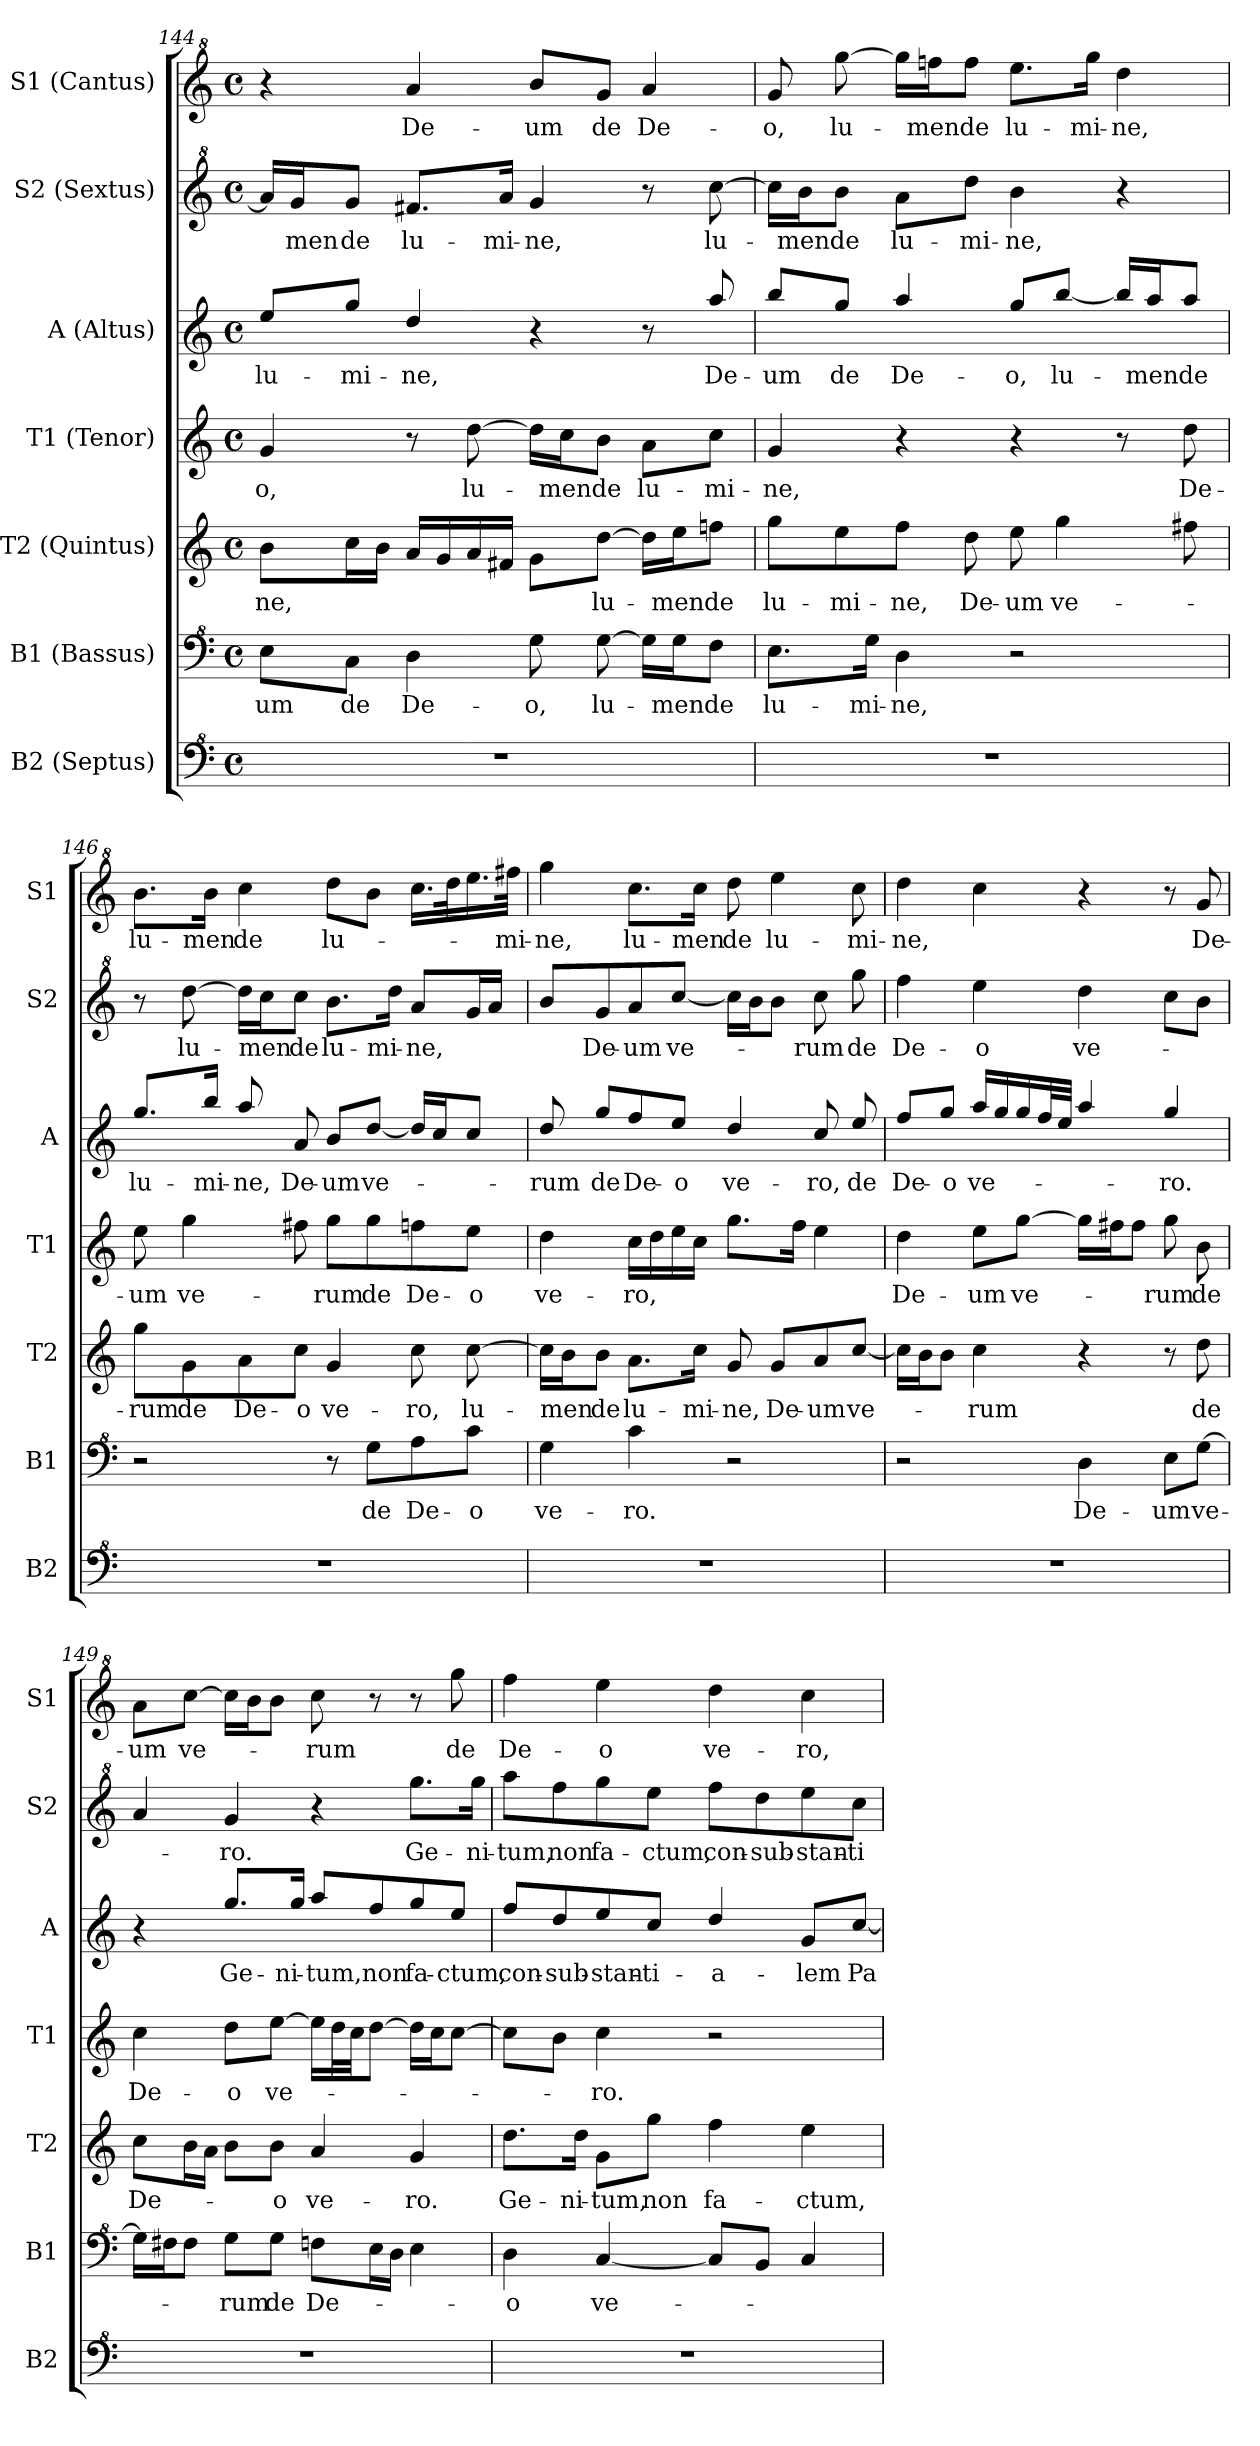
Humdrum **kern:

**kern	**kern	**text	**kern	**text	**kern	**text	**kern	**text	**kern	**text	**kern	**text
*part7	*part6	*part6	*part5	*part5	*part4	*part4	*part3	*part3	*part2	*part2	*part1	*part1
*staff7	*staff6	*staff6	*staff5	*staff5	*staff4	*staff4	*staff3	*staff3	*staff2	*staff2	*staff1	*staff1
*I"B2 (Septus)	*I"B1 (Bassus)	*	*I"T2 (Quintus)	*	*I"T1 (Tenor)	*	*I"A (Altus)	*	*I"S2 (Sextus)	*	*I"S1 (Cantus)	*
*I'B2	*I'B1	*	*I'T2	*	*I'T1	*	*I'A	*	*I'S2	*	*I'S1	*
!!LO:LB:g=z
*clefF^4	*clefF^4	*	*clefG2	*	*clefG2	*	*clefG2	*	*clefG^2	*	*clefG^2	*
*k[]	*k[]	*	*k[]	*	*k[]	*	*k[]	*	*k[]	*	*k[]	*
*M4/4	*M4/4	*	*M4/4	*	*M4/4	*	*M4/4	*	*M4/4	*	*M4/4	*
*met(c)	*met(c)	*	*met(c)	*	*met(c)	*	*met(c)	*	*met(c)	*	*met(c)	*
=144	=144	=144	=144	=144	=144	=144	=144	=144	=144	=144	=144	=144
!	!	!LO:LY:b	!	!LO:LY:b	!	!LO:LY:b	!	!LO:LY:b	!	!	!	!
1r	8e\L	-um	8b\L	-ne,	4g/	-o,	8ee/L	lu-	16aa/LL]	.	4r	.
!	!	!	!	!	!	!	!	!	!	!LO:LY:b	!	!
.	.	.	.	.	.	.	.	.	16gg/J	-men	.	.
!	!	!LO:LY:b	!	!	!	!	!	!LO:LY:b	!	!LO:LY:b	!	!
.	8c\J	de	16cc\L	.	.	.	8gg/J	-mi-	8gg/J	de	.	.
.	.	.	16b\JJ	.	.	.	.	.	.	.	.	.
!	!	!LO:LY:b	!	!	!	!	!	!LO:LY:b	!	!LO:LY:b	!	!LO:LY:b
.	4d\	De-	16a/LL	.	8r	.	4dd/	-ne,	8.ff#X/L	lu-	4aa/	De-
.	.	.	16g/	.	.	.	.	.	.	.	.	.
!	!	!	!	!	!	!LO:LY:b	!	!	!	!	!	!
.	.	.	16a/	.	[8dd\	lu-	.	.	.	.	.	.
!	!	!	!	!	!	!	!	!	!	!LO:LY:b	!	!
.	.	.	16f#X/JJ	.	.	.	.	.	16aa/Jk	-mi-	.	.
!	!	!LO:LY:b	!	!	!	!	!	!	!	!LO:LY:b	!	!LO:LY:b
.	8g\	-o,	8g\L	.	16dd\LL]	.	4r	.	4gg/	-ne,	8bb/L	-um
!	!	!	!	!	!	!LO:LY:b	!	!	!	!	!	!
.	.	.	.	.	16cc\J	-men	.	.	.	.	.	.
!	!	!LO:LY:b	!	!LO:LY:b	!	!LO:LY:b	!	!	!	!	!	!LO:LY:b
.	[8g\	lu-	[8dd\J	lu-	8b\J	de	.	.	.	.	8gg/J	de
!	!	!	!	!	!	!LO:LY:b	!	!	!	!	!	!LO:LY:b
.	16g\LL]	.	16dd\LL]	.	8a\L	lu-	8r	.	8r	.	4aa/	De-
!	!	!LO:LY:b	!	!LO:LY:b	!	!	!	!	!	!	!	!
.	16g\J	-men	16ee\J	-men	.	.	.	.	.	.	.	.
!	!	!LO:LY:b	!	!LO:LY:b	!	!LO:LY:b	!	!LO:LY:b	!	!LO:LY:b	!	!
.	8f\J	de	8ffn\J	de	8cc\J	-mi-	8aa/	De-	[8ccc\	lu-	.	.
=145	=145	=145	=145	=145	=145	=145	=145	=145	=145	=145	=145	=145
!	!	!LO:LY:b	!	!LO:LY:b	!	!LO:LY:b	!	!LO:LY:b	!	!	!	!LO:LY:b
1r	8.e\L	lu-	8gg\L	lu-	4g/	-ne,	8bb/L	-um	16ccc\LL]	.	8gg/	-o,
!	!	!	!	!	!	!	!	!	!	!LO:LY:b	!	!
.	.	.	.	.	.	.	.	.	16bb\J	-men	.	.
!	!	!	!	!LO:LY:b	!	!	!	!LO:LY:b	!	!LO:LY:b	!	!LO:LY:b
.	.	.	8ee\	-mi-	.	.	8gg/J	de	8bb\J	de	[8ggg\	lu-
!	!	!LO:LY:b	!	!	!	!	!	!	!	!	!	!
.	16g\Jk	-mi-	.	.	.	.	.	.	.	.	.	.
!	!	!LO:LY:b	!	!LO:LY:b	!	!	!	!LO:LY:b	!	!LO:LY:b	!	!
.	4d\	-ne,	8ff\J	-ne,	4r	.	4aa/	De-	8aa\L	lu-	16ggg\LL]	.
!	!	!	!	!	!	!	!	!	!	!	!	!LO:LY:b
.	.	.	.	.	.	.	.	.	.	.	16fffni\J	-men
!	!	!	!	!LO:LY:b	!	!	!	!	!	!LO:LY:b	!	!LO:LY:b
.	.	.	8dd\	De-	.	.	.	.	8ddd\J	-mi-	8fff\J	de
!	!	!	!	!LO:LY:b	!	!	!	!LO:LY:b	!	!LO:LY:b	!	!LO:LY:b
.	2r	.	8ee\	-um	4r	.	8gg/L	-o,	4bb\	-ne,	8.eee\L	lu-
!	!	!	!	!LO:LY:b	!	!	!	!LO:LY:b	!	!	!	!
.	.	.	4gg\	ve-	.	.	[8bb/J	lu-	.	.	.	.
!	!	!	!	!	!	!	!	!	!	!	!	!LO:LY:b
.	.	.	.	.	.	.	.	.	.	.	16ggg\Jk	-mi-
!	!	!	!	!	!	!	!	!	!	!	!	!LO:LY:b
.	.	.	.	.	8r	.	16bb/LL]	.	4r	.	4ddd\	-ne,
!	!	!	!	!	!	!	!	!LO:LY:b	!	!	!	!
.	.	.	.	.	.	.	16aa/J	-men	.	.	.	.
!	!	!	!	!	!	!LO:LY:b	!	!LO:LY:b	!	!	!	!
.	.	.	8ff#X\	.	8dd\	De-	8aa/J	de	.	.	.	.
=146	=146	=146	=146	=146	=146	=146	=146	=146	=146	=146	=146	=146
!	!	!	!	!LO:LY:b	!	!LO:LY:b	!	!LO:LY:b	!	!	!	!LO:LY:b
1r	2r	.	8gg\L	-rum	8ee\	-um	8.gg/L	lu-	8r	.	8.bb\L	lu-
!	!	!	!	!LO:LY:b	!	!LO:LY:b	!	!	!	!LO:LY:b	!	!
.	.	.	8g\	de	4gg\	ve-	.	.	[8ddd\	lu-	.	.
!	!	!	!	!	!	!	!	!LO:LY:b	!	!	!	!LO:LY:b
.	.	.	.	.	.	.	16bb/Jk	-mi-	.	.	16bb\Jk	-men
!	!	!	!	!LO:LY:b	!	!	!	!LO:LY:b	!	!	!	!LO:LY:b
.	.	.	8a\	De-	.	.	8aa/	-ne,	16ddd\LL]	.	4ccc\	de
!	!	!	!	!	!	!	!	!	!	!LO:LY:b	!	!
.	.	.	.	.	.	.	.	.	16ccc\J	-men	.	.
!	!	!	!	!LO:LY:b	!	!	!	!LO:LY:b	!	!LO:LY:b	!	!
.	.	.	8cc\J	-o	8ff#X\	.	8a/	De-	8ccc\J	de	.	.
!	!	!	!	!LO:LY:b	!	!LO:LY:b	!	!LO:LY:b	!	!LO:LY:b	!	!LO:LY:b
.	8r	.	4g/	ve-	8gg\L	-rum	8b/L	-um	8.bb\L	lu-	8ddd\L	lu-
!	!	!LO:LY:b	!	!	!	!LO:LY:b	!	!LO:LY:b	!	!	!	!
.	8g\L	de	.	.	8gg\	de	[8dd/J	ve-	.	.	8bb\J	.
!	!	!	!	!	!	!	!	!	!	!LO:LY:b	!	!
.	.	.	.	.	.	.	.	.	16ddd\Jk	-mi-	.	.
!	!	!LO:LY:b	!	!LO:LY:b	!	!LO:LY:b	!	!	!	!LO:LY:b	!	!
.	8a\	De-	8cc\	-ro,	8ffn\	De-	16dd/LL]	.	8aa/L	-ne,	16.ccc\LL	.
.	.	.	.	.	.	.	16cc/J	.	.	.	.	.
.	.	.	.	.	.	.	.	.	.	.	32ddd\K	.
!	!	!LO:LY:b	!	!LO:LY:b	!	!LO:LY:b	!	!	!	!	!	!
.	8cc\J	-o	[8cc\	lu-	8ee\J	-o	8cc/J	.	16gg/L	.	16.eee\	.
.	.	.	.	.	.	.	.	.	16aa/JJ	.	.	.
!	!	!	!	!	!	!	!	!	!	!	!	!LO:LY:b
.	.	.	.	.	.	.	.	.	.	.	32fff#X\JJk	-mi-
!!LO:PB:g=z
=147	=147	=147	=147	=147	=147	=147	=147	=147	=147	=147	=147	=147
!	!	!LO:LY:b	!	!	!	!LO:LY:b	!	!LO:LY:b	!	!	!	!LO:LY:b
1r	4g\	ve-	16cc\LL]	.	4dd\	ve-	8dd/	-rum	8bb/L	.	4ggg\	-ne,
!	!	!	!	!LO:LY:b	!	!	!	!	!	!	!	!
.	.	.	16b\J	-men	.	.	.	.	.	.	.	.
!	!	!	!	!LO:LY:b	!	!	!	!LO:LY:b	!	!LO:LY:b	!	!
.	.	.	8b\J	de	.	.	8gg/L	de	8gg/	De-	.	.
!	!	!LO:LY:b	!	!LO:LY:b	!	!LO:LY:b	!	!LO:LY:b	!	!LO:LY:b	!	!LO:LY:b
.	4cc\	-ro.	8.a\L	lu-	16cc\LL	-ro,	8ff/	De-	8aa/	-um	8.ccc\L	lu-
.	.	.	.	.	16dd\	.	.	.	.	.	.	.
!	!	!	!	!	!	!	!	!LO:LY:b	!	!LO:LY:b	!	!
.	.	.	.	.	16ee\	.	8ee/J	-o	[8ccc/J	ve-	.	.
!	!	!	!	!LO:LY:b	!	!	!	!	!	!	!	!LO:LY:b
.	.	.	16cc\Jk	-mi-	16cc\JJ	.	.	.	.	.	16ccc\Jk	-men
!	!	!	!	!LO:LY:b	!	!	!	!LO:LY:b	!	!	!	!LO:LY:b
.	2r	.	8g/	-ne,	8.gg\L	.	4dd/	ve-	16ccc\LL]	.	8ddd\	de
.	.	.	.	.	.	.	.	.	16bb\J	.	.	.
!	!	!	!	!LO:LY:b	!	!	!	!	!	!	!	!LO:LY:b
.	.	.	8g/L	De-	.	.	.	.	8bb\J	.	4eee\	lu-
.	.	.	.	.	16ff\Jk	.	.	.	.	.	.	.
!	!	!	!	!LO:LY:b	!	!	!	!LO:LY:b	!	!LO:LY:b	!	!
.	.	.	8a/	-um	4ee\	.	8cc/	-ro,	8ccc\	-rum	.	.
!	!	!	!	!LO:LY:b	!	!	!	!LO:LY:b	!	!LO:LY:b	!	!LO:LY:b
.	.	.	[8cc/J	ve-	.	.	8ee/	de	8ggg\	de	8ccc\	-mi-
=148	=148	=148	=148	=148	=148	=148	=148	=148	=148	=148	=148	=148
!	!	!	!	!	!	!LO:LY:b	!	!LO:LY:b	!	!LO:LY:b	!	!LO:LY:b
1r	2r	.	16cc\LL]	.	4dd\	De-	8ff/L	De-	4fff\	De-	4ddd\	-ne,
.	.	.	16b\J	.	.	.	.	.	.	.	.	.
!	!	!	!	!	!	!	!	!LO:LY:b	!	!	!	!
.	.	.	8b\J	.	.	.	8gg/J	-o	.	.	.	.
!	!	!	!	!LO:LY:b	!	!LO:LY:b	!	!LO:LY:b	!	!LO:LY:b	!	!
.	.	.	4cc\	-rum	8ee\L	-um	16aa/LL	ve-	4eee\	-o	4ccc\	.
.	.	.	.	.	.	.	16gg/	.	.	.	.	.
!	!	!	!	!	!	!LO:LY:b	!	!	!	!	!	!
.	.	.	.	.	[8gg\J	ve-	16gg/	.	.	.	.	.
.	.	.	.	.	.	.	32ff/L	.	.	.	.	.
.	.	.	.	.	.	.	32ee/JJJ	.	.	.	.	.
!	!	!LO:LY:b	!	!	!	!	!	!	!	!LO:LY:b	!	!
.	4d\	De-	4r	.	16gg\LL]	.	4aa/	.	4ddd\	ve-	4r	.
.	.	.	.	.	16ff#X\J	.	.	.	.	.	.	.
.	.	.	.	.	8ff#\J	.	.	.	.	.	.	.
!	!	!LO:LY:b	!	!	!	!LO:LY:b	!	!LO:LY:b	!	!	!	!
.	8e\L	-um	8r	.	8gg\	-rum	4gg/	-ro.	8ccc\L	.	8r	.
!	!	!LO:LY:b	!	!LO:LY:b	!	!LO:LY:b	!	!	!	!	!	!LO:LY:b
.	[8g\J	ve-	8dd\	de	8b\	de	.	.	8bb\J	.	8gg/	De-
=149	=149	=149	=149	=149	=149	=149	=149	=149	=149	=149	=149	=149
!	!	!	!	!LO:LY:b	!	!LO:LY:b	!	!	!	!	!	!LO:LY:b
1r	16g\LL]	.	8cc\L	De-	4cc\	De-	4r	.	4aa/	.	8aa\L	-um
.	16f#X\J	.	.	.	.	.	.	.	.	.	.	.
!	!	!	!	!	!	!	!	!	!	!	!	!LO:LY:b
.	8f#\J	.	16b\L	.	.	.	.	.	.	.	[8ccc\J	ve-
.	.	.	16a\JJ	.	.	.	.	.	.	.	.	.
!	!	!LO:LY:b	!	!	!	!LO:LY:b	!	!LO:LY:b	!	!LO:LY:b	!	!
.	8g\L	-rum	8b\L	.	8dd\L	-o	8.gg/L	Ge-	4gg/	-ro.	16ccc\LL]	.
.	.	.	.	.	.	.	.	.	.	.	16bb\J	.
!	!	!LO:LY:b	!	!LO:LY:b	!	!LO:LY:b	!	!	!	!	!	!
.	8g\J	de	8b\J	-o	[8ee\J	ve-	.	.	.	.	8bb\J	.
!	!	!	!	!	!	!	!	!LO:LY:b	!	!	!	!
.	.	.	.	.	.	.	16gg/Jk	-ni-	.	.	.	.
!	!	!LO:LY:b	!	!LO:LY:b	!	!	!	!LO:LY:b	!	!	!	!LO:LY:b
.	8fn\L	De-	4a/	ve-	16ee\LL]	.	8aa/L	-tum,	4r	.	8ccc\	-rum
.	.	.	.	.	32dd\L	.	.	.	.	.	.	.
.	.	.	.	.	32cc\JJ	.	.	.	.	.	.	.
!	!	!	!	!	!	!	!	!LO:LY:b	!	!	!	!
.	16e\L	.	.	.	[8dd\J	.	8ff/	non	.	.	8r	.
.	16d\JJ	.	.	.	.	.	.	.	.	.	.	.
!	!	!	!	!LO:LY:b	!	!	!	!LO:LY:b	!	!LO:LY:b	!	!
.	4e\	.	4g/	-ro.	16dd\LL]	.	8gg/	fa-	8.ggg\L	Ge-	8r	.
.	.	.	.	.	16cc\J	.	.	.	.	.	.	.
!	!	!	!	!	!	!	!	!LO:LY:b	!	!	!	!LO:LY:b
.	.	.	.	.	[8cc\J	.	8ee/J	-ctum,	.	.	8ggg\	de
!	!	!	!	!	!	!	!	!	!	!LO:LY:b	!	!
.	.	.	.	.	.	.	.	.	16ggg\Jk	-ni-	.	.
=150	=150	=150	=150	=150	=150	=150	=150	=150	=150	=150	=150	=150
!	!	!LO:LY:b	!	!LO:LY:b	!	!	!	!LO:LY:b	!	!LO:LY:b	!	!LO:LY:b
1r	4d\	-o	8.dd\L	Ge-	8cc\L]	.	8ff/L	con-	8aaa\L	-tum,	4fff\	De-
!	!	!	!	!	!	!	!	!LO:LY:b	!	!LO:LY:b	!	!
.	.	.	.	.	8b\J	.	8dd/	-sub-	8fff\	non	.	.
!	!	!	!	!LO:LY:b	!	!	!	!	!	!	!	!
.	.	.	16dd\Jk	-ni-	.	.	.	.	.	.	.	.
!	!	!LO:LY:b	!	!LO:LY:b	!	!LO:LY:b	!	!LO:LY:b	!	!LO:LY:b	!	!LO:LY:b
.	[4c/	ve-	8g\L	-tum,	4cc\	-ro.	8ee/	-stan-	8ggg\	fa-	4eee\	-o
!	!	!	!	!LO:LY:b	!	!	!	!LO:LY:b	!	!LO:LY:b	!	!
.	.	.	8gg\J	non	.	.	8cc/J	-ti-	8eee\J	-ctum,	.	.
!	!	!	!	!LO:LY:b	!	!	!	!LO:LY:b	!	!LO:LY:b	!	!LO:LY:b
.	8c/L]	.	4ff\	fa-	2r	.	4dd/	-a-	8fff\L	con-	4ddd\	ve-
!	!	!	!	!	!	!	!	!	!	!LO:LY:b	!	!
.	8B/J	.	.	.	.	.	.	.	8ddd\	-sub-	.	.
!	!	!	!	!LO:LY:b	!	!	!	!LO:LY:b	!	!LO:LY:b	!	!LO:LY:b
.	4c/	.	4ee\	-ctum,	.	.	8g/L	-lem	8eee\	-stan-	4ccc\	-ro,
!	!	!	!	!	!	!	!	!LO:LY:b	!	!LO:LY:b	!	!
.	.	.	.	.	.	.	[8cc/J	Pa-	8ccc\J	-ti-	.	.
=	=	=	=	=	=	=	=	=	=	=	=	=
*-	*-	*-	*-	*-	*-	*-	*-	*-	*-	*-	*-	*-
